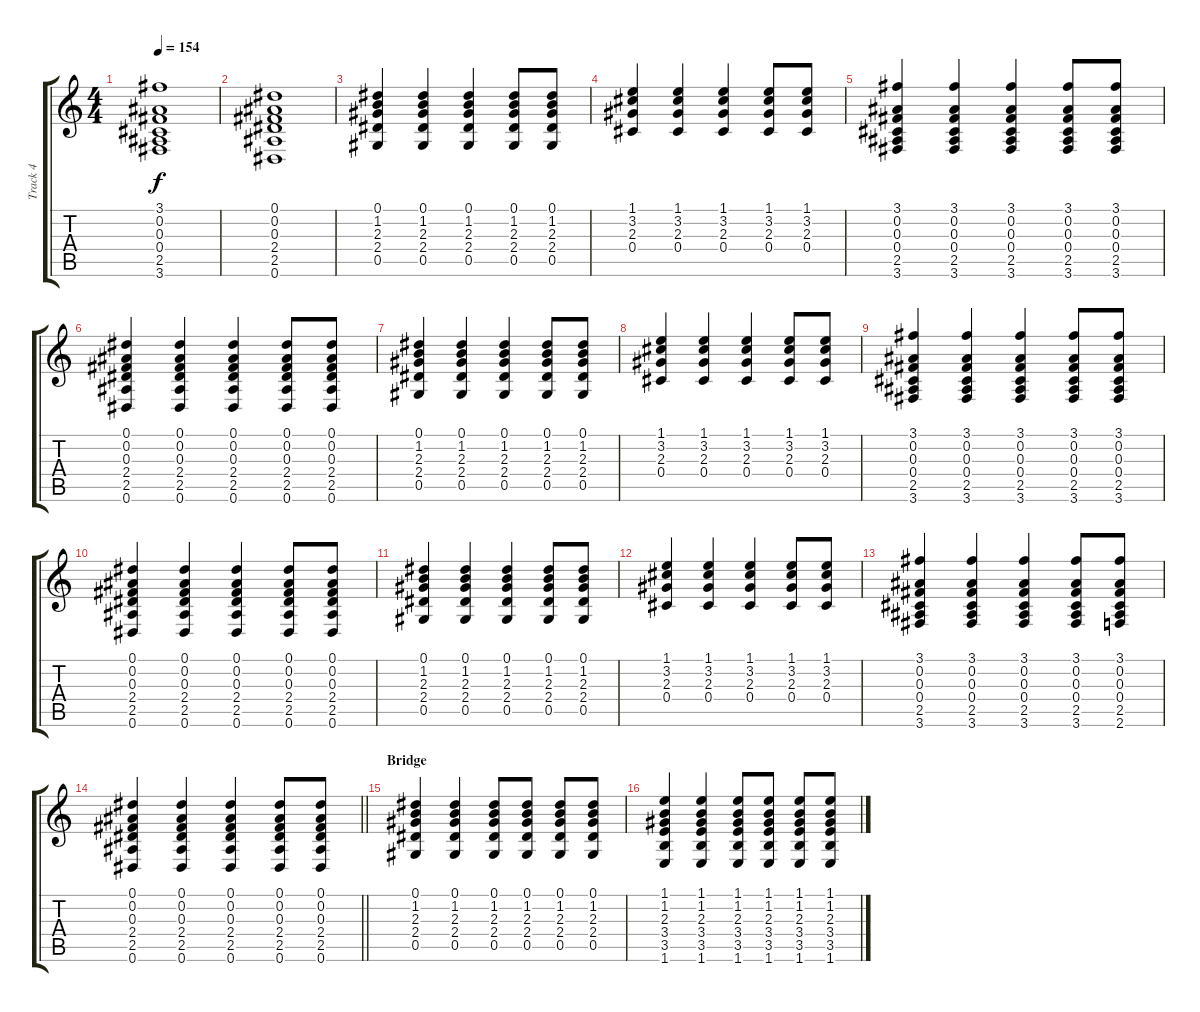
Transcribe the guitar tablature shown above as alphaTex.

\track ("Track 4" "Track 4") {instrument electricguitarclean}
\staff {score tabs}
\tuning (Eb4 Bb3 Gb3 Db3 Ab2 Eb2) {hide}
\ts (4 4)
\tempo 154
\clef g2
\ks c
(3.1 0.2 0.3 0.4 2.5 3.6).1{dy f} |
(0.1 0.2 0.3 2.4 2.5 0.6).1 |
(0.1 1.2 2.3 2.4 0.5).4 (0.1 1.2 2.3 2.4 0.5).4 (0.1 1.2 2.3 2.4 0.5).4 (0.1 1.2 2.3 2.4 0.5).8 (0.1 1.2 2.3 2.4 0.5).8 |
(1.1 3.2 2.3 0.4).4 (1.1 3.2 2.3 0.4).4 (1.1 3.2 2.3 0.4).4 (1.1 3.2 2.3 0.4).8 (1.1 3.2 2.3 0.4).8 |
(3.1 0.2 0.3 0.4 2.5 3.6).4 (3.1 0.2 0.3 0.4 2.5 3.6).4 (3.1 0.2 0.3 0.4 2.5 3.6).4 (3.1 0.2 0.3 0.4 2.5 3.6).8 (3.1 0.2 0.3 0.4 2.5 3.6).8 |
(0.1 0.2 0.3 2.4 2.5 0.6).4 (0.1 0.2 0.3 2.4 2.5 0.6).4 (0.1 0.2 0.3 2.4 2.5 0.6).4 (0.1 0.2 0.3 2.4 2.5 0.6).8 (0.1 0.2 0.3 2.4 2.5 0.6).8 |
(0.1 1.2 2.3 2.4 0.5).4 (0.1 1.2 2.3 2.4 0.5).4 (0.1 1.2 2.3 2.4 0.5).4 (0.1 1.2 2.3 2.4 0.5).8 (0.1 1.2 2.3 2.4 0.5).8 |
(1.1 3.2 2.3 0.4).4 (1.1 3.2 2.3 0.4).4 (1.1 3.2 2.3 0.4).4 (1.1 3.2 2.3 0.4).8 (1.1 3.2 2.3 0.4).8 |
(3.1 0.2 0.3 0.4 2.5 3.6).4 (3.1 0.2 0.3 0.4 2.5 3.6).4 (3.1 0.2 0.3 0.4 2.5 3.6).4 (3.1 0.2 0.3 0.4 2.5 3.6).8 (3.1 0.2 0.3 0.4 2.5 3.6).8 |
(0.1 0.2 0.3 2.4 2.5 0.6).4 (0.1 0.2 0.3 2.4 2.5 0.6).4 (0.1 0.2 0.3 2.4 2.5 0.6).4 (0.1 0.2 0.3 2.4 2.5 0.6).8 (0.1 0.2 0.3 2.4 2.5 0.6).8 |
(0.1 1.2 2.3 2.4 0.5).4 (0.1 1.2 2.3 2.4 0.5).4 (0.1 1.2 2.3 2.4 0.5).4 (0.1 1.2 2.3 2.4 0.5).8 (0.1 1.2 2.3 2.4 0.5).8 |
(1.1 3.2 2.3 0.4).4 (1.1 3.2 2.3 0.4).4 (1.1 3.2 2.3 0.4).4 (1.1 3.2 2.3 0.4).8 (1.1 3.2 2.3 0.4).8 |
(3.1 0.2 0.3 0.4 2.5 3.6).4 (3.1 0.2 0.3 0.4 2.5 3.6).4 (3.1 0.2 0.3 0.4 2.5 3.6).4 (3.1 0.2 0.3 0.4 2.5 3.6).8 (3.1 0.2 0.3 0.4 2.5 2.6).8 |
\barLineRight lightlight
(0.1 0.2 0.3 2.4 2.5 0.6).4 (0.1 0.2 0.3 2.4 2.5 0.6).4 (0.1 0.2 0.3 2.4 2.5 0.6).4 (0.1 0.2 0.3 2.4 2.5 0.6).8 (0.1 0.2 0.3 2.4 2.5 0.6).8 |
\section ("" "Bridge")
(0.1 1.2 2.3 2.4 0.5).4 (0.1 1.2 2.3 2.4 0.5).4 (0.1 1.2 2.3 2.4 0.5).8 (0.1 1.2 2.3 2.4 0.5).8 (0.1 1.2 2.3 2.4 0.5).8 (0.1 1.2 2.3 2.4 0.5).8 |
(1.1 1.2 2.3 3.4 3.5 1.6).4 (1.1 1.2 2.3 3.4 3.5 1.6).4 (1.1 1.2 2.3 3.4 3.5 1.6).8 (1.1 1.2 2.3 3.4 3.5 1.6).8 (1.1 1.2 2.3 3.4 3.5 1.6).8 (1.1 1.2 2.3 3.4 3.5 1.6).8
